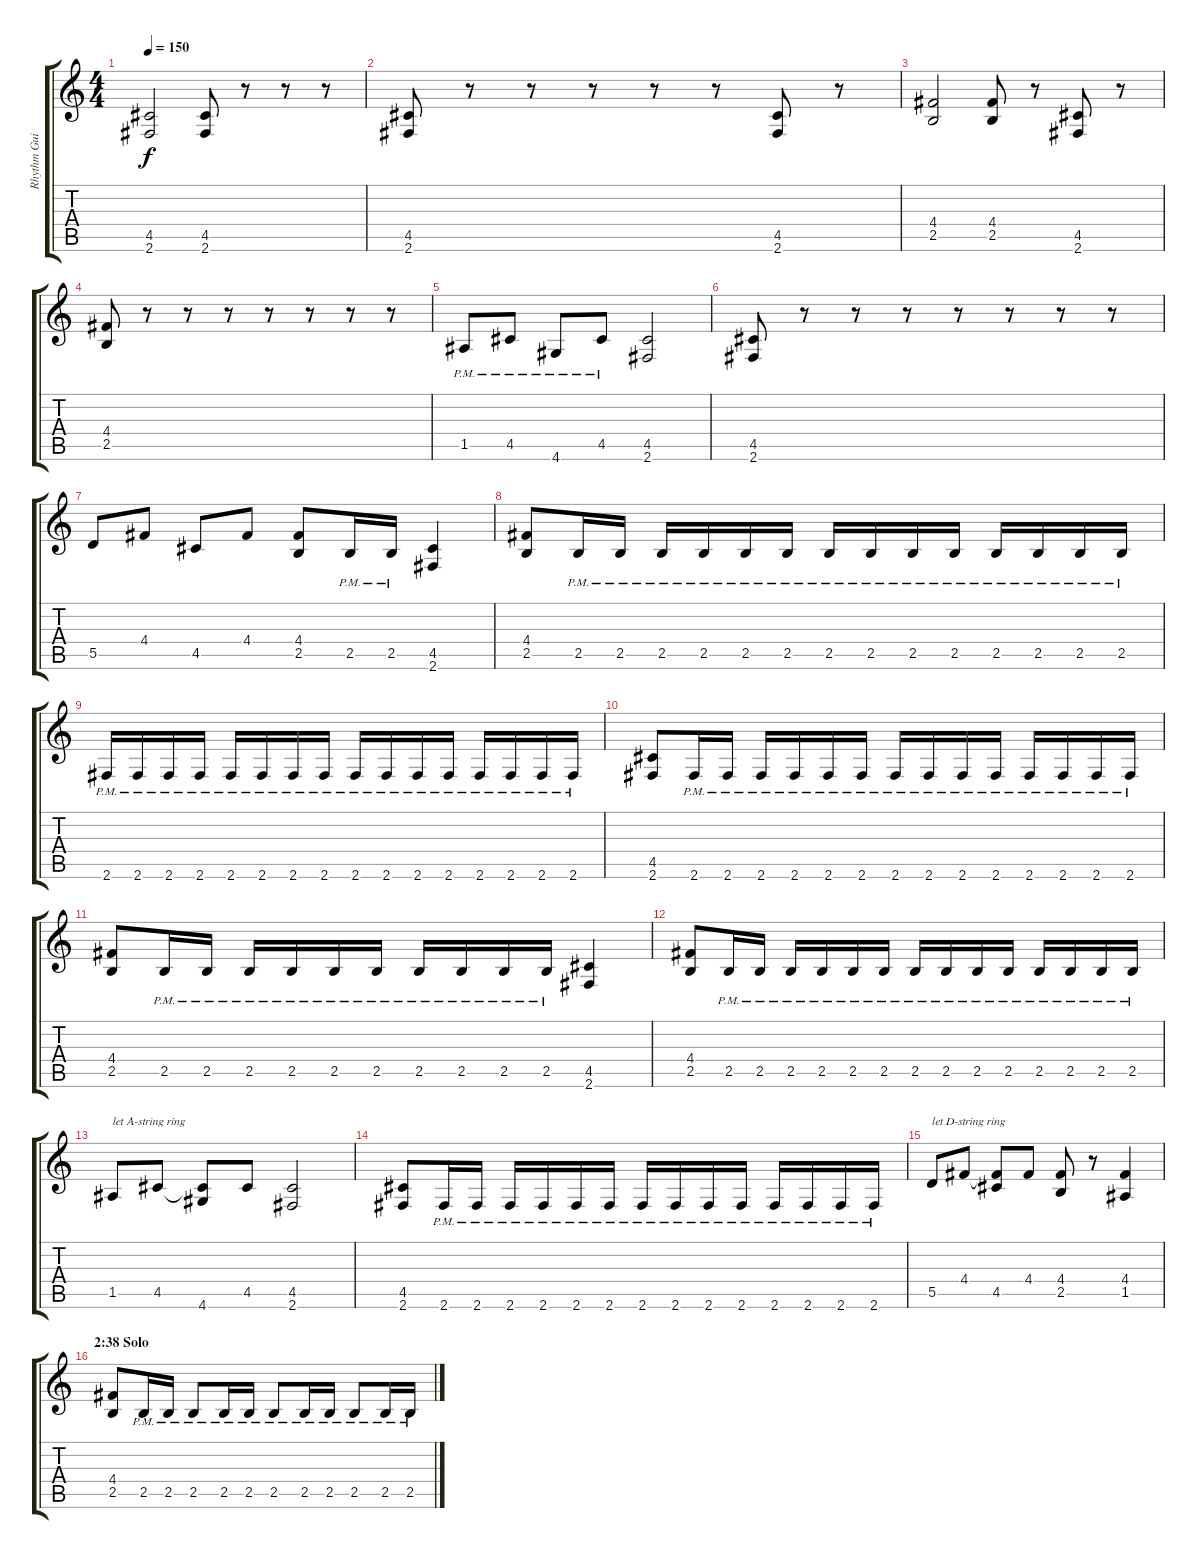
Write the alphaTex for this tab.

\track ("Rhythm Guitar" "Rhythm Gui") {instrument distortionguitar}
\staff {score tabs}
\tuning (E4 B3 G3 D3 A2 E2) {hide}
\ts (4 4)
\tempo 150
\clef g2
\ks c
(4.5 2.6).2{dy f} (4.5 2.6).8 r.8 r.8 r.8 |
(4.5 2.6).8 r.8 r.8 r.8 r.8 r.8 (4.5 2.6).8 r.8 |
(4.4 2.5).2 (4.4 2.5).8 r.8 (4.5 2.6).8 r.8 |
(4.4 2.5).8 r.8 r.8 r.8 r.8 r.8 r.8 r.8 |
1.5{pm}.8 4.5{pm}.8 4.6{pm}.8 4.5{pm}.8 (4.5 2.6).2 |
(4.5 2.6).8 r.8 r.8 r.8 r.8 r.8 r.8 r.8 |
5.5.8 4.4.8 4.5.8 4.4.8 (4.4 2.5).8 2.5{pm}.16 2.5{pm}.16 (4.5 2.6).4 |
(4.4 2.5).8 2.5{pm}.16 2.5{pm}.16 2.5{pm}.16 2.5{pm}.16 2.5{pm}.16 2.5{pm}.16 2.5{pm}.16 2.5{pm}.16 2.5{pm}.16 2.5{pm}.16 2.5{pm}.16 2.5{pm}.16 2.5{pm}.16 2.5{pm}.16 |
2.6{pm}.16 2.6{pm}.16 2.6{pm}.16 2.6{pm}.16 2.6{pm}.16 2.6{pm}.16 2.6{pm}.16 2.6{pm}.16 2.6{pm}.16 2.6{pm}.16 2.6{pm}.16 2.6{pm}.16 2.6{pm}.16 2.6{pm}.16 2.6{pm}.16 2.6{pm}.16 |
(4.5 2.6).8 2.6{pm}.16 2.6{pm}.16 2.6{pm}.16 2.6{pm}.16 2.6{pm}.16 2.6{pm}.16 2.6{pm}.16 2.6{pm}.16 2.6{pm}.16 2.6{pm}.16 2.6{pm}.16 2.6{pm}.16 2.6{pm}.16 2.6{pm}.16 |
(4.4 2.5).8 2.5{pm}.16 2.5{pm}.16 2.5{pm}.16 2.5{pm}.16 2.5{pm}.16 2.5{pm}.16 2.5{pm}.16 2.5{pm}.16 2.5{pm}.16 2.5{pm}.16 (4.5 2.6).4 |
(4.4 2.5).8 2.5{pm}.16 2.5{pm}.16 2.5{pm}.16 2.5{pm}.16 2.5{pm}.16 2.5{pm}.16 2.5{pm}.16 2.5{pm}.16 2.5{pm}.16 2.5{pm}.16 2.5{pm}.16 2.5{pm}.16 2.5{pm}.16 2.5{pm}.16 |
1.5.8{txt "let A-string ring"} 4.5.8 (4.5{t} 4.6).8 4.5.8 (4.5 2.6).2 |
(4.5 2.6).8 2.6{pm}.16 2.6{pm}.16 2.6{pm}.16 2.6{pm}.16 2.6{pm}.16 2.6{pm}.16 2.6{pm}.16 2.6{pm}.16 2.6{pm}.16 2.6{pm}.16 2.6{pm}.16 2.6{pm}.16 2.6{pm}.16 2.6{pm}.16 |
5.5.8{txt "let D-string ring"} 4.4.8 (4.4{t} 4.5).8 4.4.8 (4.4 2.5).8 r.8 (4.4 1.5).4 |
\section ("" "2:38 Solo")
(4.4 2.5).8 2.5{pm}.16 2.5{pm}.16 2.5{pm}.8 2.5{pm}.16 2.5{pm}.16 2.5{pm}.8 2.5{pm}.16 2.5{pm}.16 2.5{pm}.8 2.5{pm}.16 2.5{pm}.16
